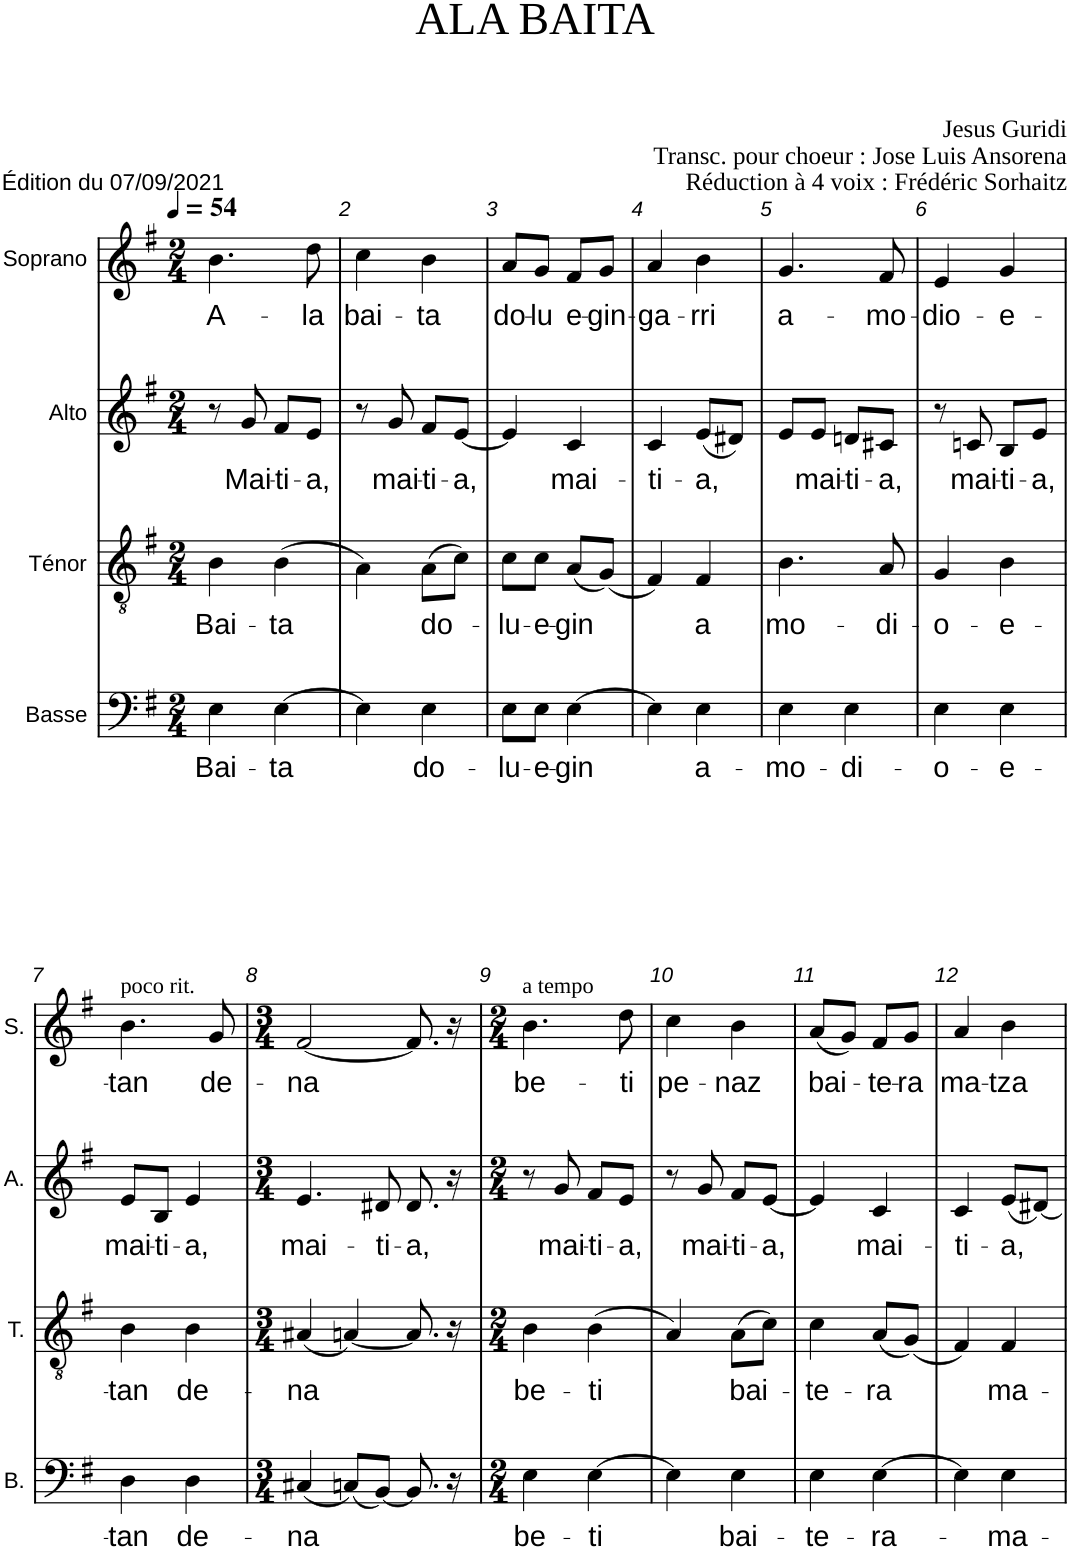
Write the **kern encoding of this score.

**kern	**text	**kern	**text	**kern	**text	**kern	**text
*part4	*part4	*part3	*part3	*part2	*part2	*part1	*part1
*staff4	*staff4	*staff3	*staff3	*staff2	*staff2	*staff1	*staff1
*I"Basse	*	*I"Ténor	*	*I"Alto	*	*I"Soprano	*
*I'B.	*	*I'T.	*	*I'A.	*	*I'S.	*
*clefF4	*	*clefGv2	*	*clefG2	*	*clefG2	*
*k[f#]	*	*k[f#]	*	*k[f#]	*	*k[f#]	*
*M2/4	*	*M2/4	*	*M2/4	*	*M2/4	*
*MM54	*	*MM54	*	*MM54	*	*MM54	*
=1	=1	=1	=1	=1	=1	=1	=1
!	!LO:LY:b	!	!LO:LY:b	!	!	!	!LO:LY:b
4E\	Bai-	4B\	Bai-	8r	.	4.b\	A-
!	!	!	!	!	!LO:LY:b	!	!
.	.	.	.	8g/	Mai-	.	.
!	!LO:LY:b	!	!LO:LY:b	!	!LO:LY:b	!	!
[4E\	-ta	(4B\	-ta	8f#/L	-ti-	.	.
!	!	!	!	!	!LO:LY:b	!	!LO:LY:b
.	.	.	.	8e/J	-a,	8dd\	-la
=2	=2	=2	=2	=2	=2	=2	=2
!	!	!	!	!	!	!	!LO:LY:b
4E\]	.	4A\)	.	8r	.	4cc\	bai-
!	!	!	!	!	!LO:LY:b	!	!
.	.	.	.	8g/	mai-	.	.
!	!LO:LY:b	!	!LO:LY:b	!	!LO:LY:b	!	!LO:LY:b
4E\	do-	(8A\L	do-	8f#/L	-ti-	4b\	-ta
!	!	!	!	!	!LO:LY:b	!	!
.	.	8c\J)	.	[8e/J	-a,	.	.
=3	=3	=3	=3	=3	=3	=3	=3
!	!LO:LY:b	!	!LO:LY:b	!	!	!	!LO:LY:b
8E\L	-lu-	8c\L	-lu-	4e/]	.	8a/L	do-
!	!LO:LY:b	!	!LO:LY:b	!	!	!	!LO:LY:b
8E\J	-e-	8c\J	-e-	.	.	8g/J	-lu
!	!LO:LY:b	!	!LO:LY:b	!	!LO:LY:b	!	!LO:LY:b
[4E\	-gin	(8A/L	-gin	4c/	mai-	8f#/L	e-
!	!	!	!	!	!	!	!LO:LY:b
.	.	(8G/J)	.	.	.	8g/J	-gin-
=4	=4	=4	=4	=4	=4	=4	=4
!	!	!	!	!	!LO:LY:b	!	!LO:LY:b
4E\]	.	4F#/)	.	4c/	-ti-	4a/	-ga-
!	!LO:LY:b	!	!LO:LY:b	!	!LO:LY:b	!	!LO:LY:b
4E\	a-	4F#/	a	(8e/L	-a,	4b\	-rri
.	.	.	.	8d#X/J)	.	.	.
=5	=5	=5	=5	=5	=5	=5	=5
!	!LO:LY:b	!	!LO:LY:b	!	!	!	!LO:LY:b
4E\	-mo-	4.B\	-mo-	8e/L	.	4.g/	a-
!	!	!	!	!	!LO:LY:b	!	!
.	.	.	.	8e/J	mai-	.	.
!	!LO:LY:b	!	!	!	!LO:LY:b	!	!
4E\	-di-	.	.	8dn/L	-ti-	.	.
!	!	!	!LO:LY:b	!	!LO:LY:b	!	!LO:LY:b
.	.	8A/	-di-	8c#X/J	-a,	8f#/	-mo-
=6	=6	=6	=6	=6	=6	=6	=6
!	!LO:LY:b	!	!LO:LY:b	!	!	!	!LO:LY:b
4E\	-o-	4G/	-o-	8r	.	4e/	-dio-
!	!	!	!	!	!LO:LY:b	!	!
.	.	.	.	8cn/	mai-	.	.
!	!LO:LY:b	!	!LO:LY:b	!	!LO:LY:b	!	!LO:LY:b
4E\	-e-	4B\	-e-	8B/L	-ti-	4g/	-e-
!	!	!	!	!	!LO:LY:b	!	!
.	.	.	.	8e/J	-a,	.	.
!!LO:LB:g=z
=7	=7	=7	=7	=7	=7	=7	=7
!	!	!	!	!	!	!LO:TX:a:t=poco rit.	!
!	!LO:LY:b	!	!LO:LY:b	!	!LO:LY:b	!	!LO:LY:b
4D\	-tan	4B\	-tan	8e/L	mai-	4.b\	-tan
!	!	!	!	!	!LO:LY:b	!	!
.	.	.	.	8B/J	-ti-	.	.
!	!LO:LY:b	!	!LO:LY:b	!	!LO:LY:b	!	!
4D\	de-	4B\	de-	4e/	-a,	.	.
!	!	!	!	!	!	!	!LO:LY:b
.	.	.	.	.	.	8g/	de-
=8	=8	=8	=8	=8	=8	=8	=8
*M3/4	*	*M3/4	*	*M3/4	*	*M3/4	*
!	!LO:LY:b	!	!LO:LY:b	!	!LO:LY:b	!	!LO:LY:b
(4C#X/	-na	(4A#X/	-na	4.e/	mai-	[2f#/	-na
(8Cn/L)	.	[4An/)	.	.	.	.	.
!	!	!	!	!	!LO:LY:b	!	!
[8BB/J)	.	.	.	8d#X/	-ti-	.	.
!	!	!	!	!	!LO:LY:b	!	!
8.BB/]	.	8.A/]	.	8.d#/	-a,	8.f#/]	.
16r	.	16r	.	16r	.	16r	.
=9	=9	=9	=9	=9	=9	=9	=9
*M2/4	*	*M2/4	*	*M2/4	*	*M2/4	*
!	!	!	!	!	!	!LO:TX:a:t=a tempo	!
!	!LO:LY:b	!	!LO:LY:b	!	!	!	!LO:LY:b
4E\	be-	4B\	be-	8r	.	4.b\	be-
!	!	!	!	!	!LO:LY:b	!	!
.	.	.	.	8g/	mai-	.	.
!	!LO:LY:b	!	!LO:LY:b	!	!LO:LY:b	!	!
[4E\	-ti	(4B\	-ti	8f#/L	-ti-	.	.
!	!	!	!	!	!LO:LY:b	!	!LO:LY:b
.	.	.	.	8e/J	-a,	8dd\	-ti
=10	=10	=10	=10	=10	=10	=10	=10
!	!	!	!	!	!	!	!LO:LY:b
4E\]	.	4A/)	.	8r	.	4cc\	pe-
!	!	!	!	!	!LO:LY:b	!	!
.	.	.	.	8g/	mai-	.	.
!	!LO:LY:b	!	!LO:LY:b	!	!LO:LY:b	!	!LO:LY:b
4E\	bai-	(8A\L	bai-	8f#/L	-ti-	4b\	-naz
!	!	!	!	!	!LO:LY:b	!	!
.	.	8c\J)	.	[8e/J	-a,	.	.
=11	=11	=11	=11	=11	=11	=11	=11
!	!LO:LY:b	!	!LO:LY:b	!	!	!	!LO:LY:b
4E\	-te-	4c\	-te-	4e/]	.	(8a/L	bai-
.	.	.	.	.	.	8g/J)	.
!	!LO:LY:b	!	!LO:LY:b	!	!LO:LY:b	!	!LO:LY:b
[4E\	-ra-	(8A/L	-ra	4c/	mai-	8f#/L	-te-
!	!	!	!	!	!	!	!LO:LY:b
.	.	(8G/J)	.	.	.	8g/J	-ra
=12	=12	=12	=12	=12	=12	=12	=12
!	!	!	!	!	!LO:LY:b	!	!LO:LY:b
4E\]	.	4F#/)	.	4c/	-ti-	4a/	-ma-
!	!LO:LY:b	!	!LO:LY:b	!	!LO:LY:b	!	!LO:LY:b
4E\	-ma-	4F#/	-ma-	(8e/L	-a,	4b\	-tza
.	.	.	.	[8d#X/J)	.	.	.
=	=	=	=	=	=	=	=
*-	*-	*-	*-	*-	*-	*-	*-
